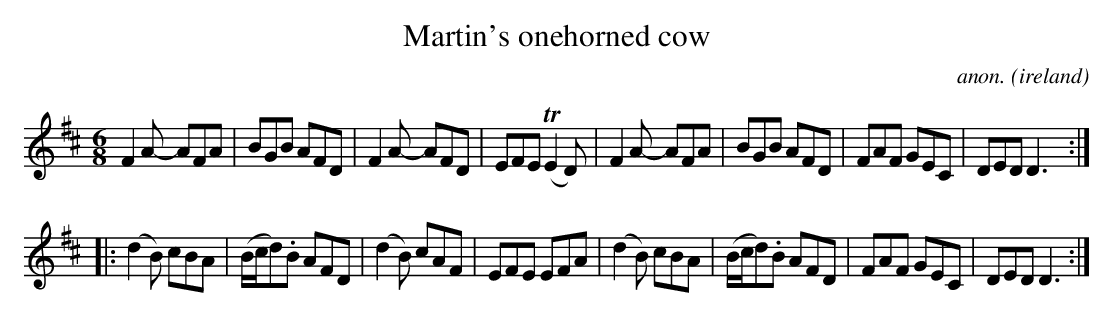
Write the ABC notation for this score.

X:1
T:Martin's onehorned cow
O:ireland
C:anon.
m:Tn2 = (3n/o/n/ m/n/
M:6/8
L:1/8
K:D
F2A- AFA|BGB AFD|F2A- AFD|EFE (TE2D)|F2A- AFA|BGB AFD|FAF GEC|DED D3:|
|:(d2B) cBA|(B/c/d).B AFD|(d2B) cAF|EFE EFA|(d2B) cBA|(B/c/d).B AFD|FAF GEC|DED D3:|
